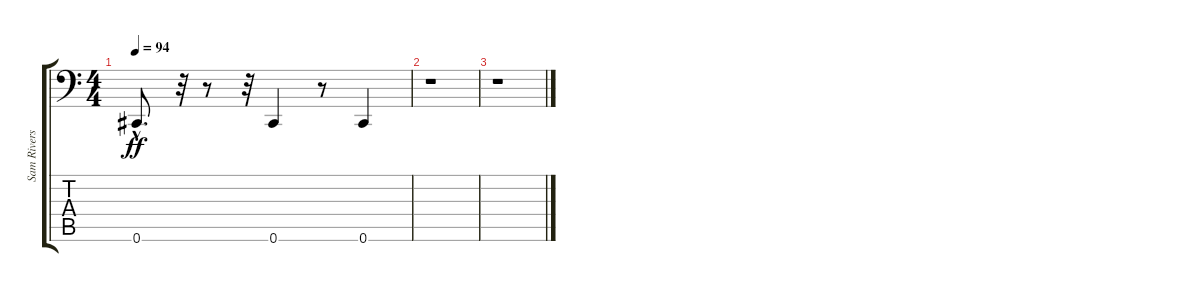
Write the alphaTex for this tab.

\track ("Sam Rivers" "Sam Rivers") {instrument electricbassfinger}
\staff {score tabs}
\tuning (Db3 Ab2 E2 B1 Gb1 Db1) {hide}
\ts (4 4)
\tempo 94
\clef f4
\ks c
0.6{hac}.8{d dy ff} r.32 r.8 r.32 0.6.4 r.8 0.6.4 |
r.1 |
r.1
